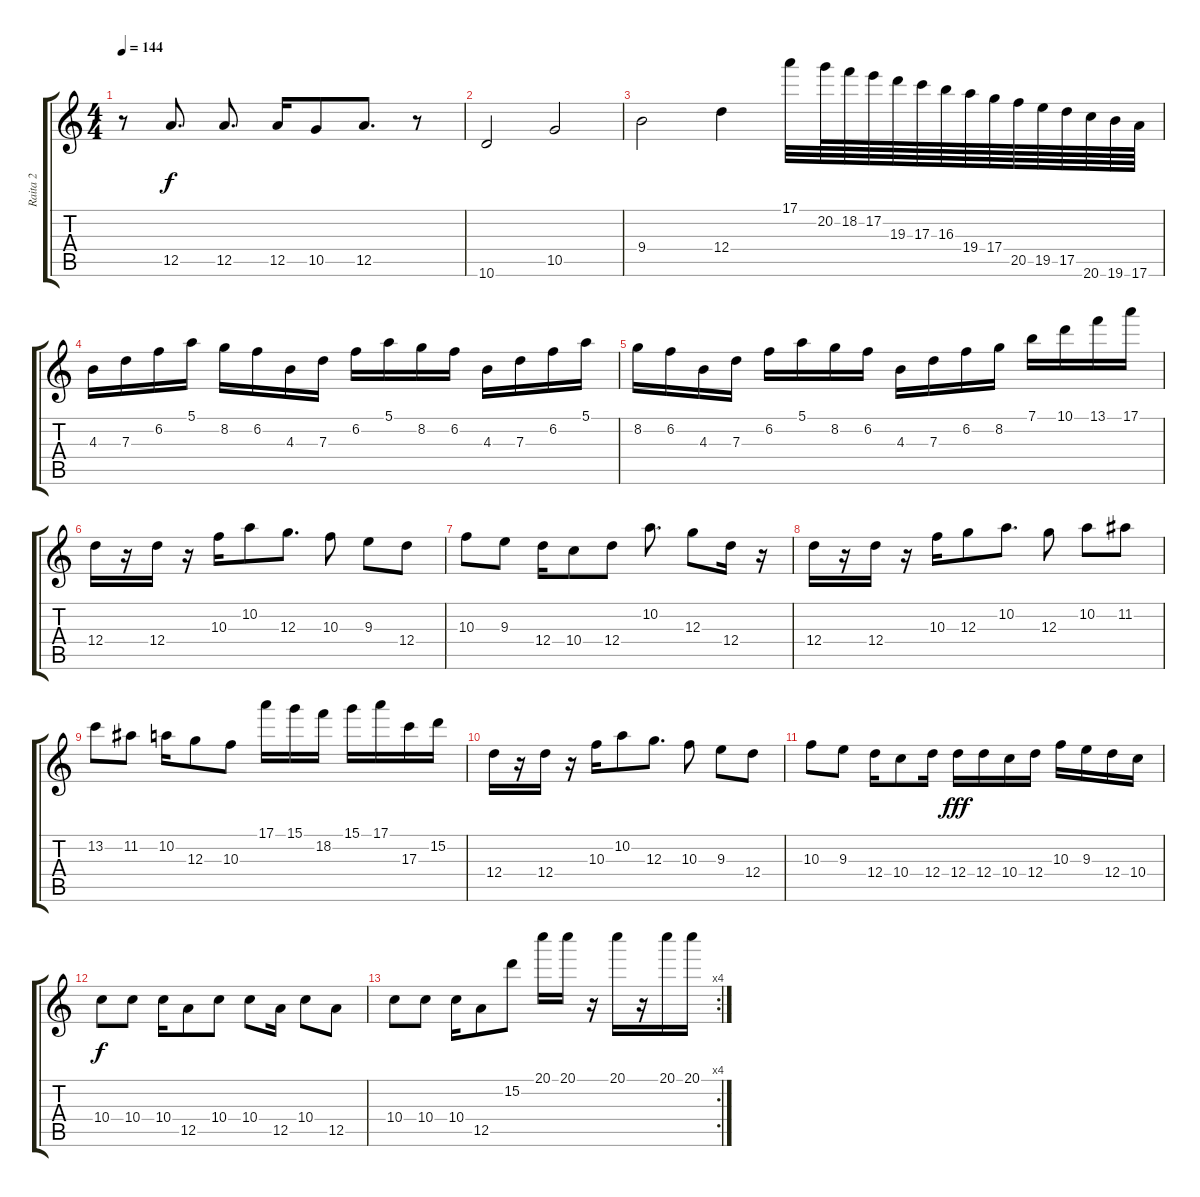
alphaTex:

\track ("Raita 2" "Raita 2") {instrument acousticguitarsteel}
\staff {score tabs}
\tuning (E4 B3 G3 D3 A2 E2) {hide}
\ts (4 4)
\tempo 144
\clef g2
\ks c
r.8{dy f} 12.5.8{d} 12.5.8{d} 12.5.16 10.5.8 12.5.8{d} r.8 |
10.6.2{instrument trumpet} 10.5.2 |
9.4.2 12.4.4{instrument acousticguitarsteel} 17.1.32 20.2.64 18.2.64 17.2.64 19.3.64 17.3.64 16.3.64 19.4.64 17.4.64 20.5.64 19.5.64 17.5.64 20.6.64 19.6.64 17.6.64 |
4.3.16 7.3.16 6.2.16 5.1.16 8.2.16 6.2.16 4.3.16 7.3.16 6.2.16 5.1.16 8.2.16 6.2.16 4.3.16 7.3.16 6.2.16 5.1.16 |
8.2.16 6.2.16 4.3.16 7.3.16 6.2.16 5.1.16 8.2.16 6.2.16 4.3.16 7.3.16 6.2.16 8.2.16 7.1.16 10.1.16 13.1.16 17.1.16 |
12.4.16 r.16 12.4.16 r.16 10.3.16 10.2.8 12.3.8{d} 10.3.8 9.3.8 12.4.8 |
10.3.8 9.3.8 12.4.16 10.4.8 12.4.8 10.2.8{d} 12.3.8 12.4.16 r.16 |
12.4.16 r.16 12.4.16 r.16 10.3.16 12.3.8 10.2.8{d} 12.3.8 10.2.8 11.2.8 |
13.2.8 11.2.8 10.2.16 12.3.8 10.3.8 17.1.16 15.1.16 18.2.16 15.1.16 17.1.16 17.3.16 15.2.16 |
12.4.16 r.16 12.4.16 r.16 10.3.16 10.2.8 12.3.8{d} 10.3.8 9.3.8 12.4.8 |
10.3.8 9.3.8 12.4.16 10.4.8 12.4.16 12.4.16{dy fff} 12.4.16 10.4.16 12.4.16 10.3.16 9.3.16 12.4.16 10.4.16 |
10.4.8{dy f} 10.4.8 10.4.16 12.5.8 10.4.8 10.4.8 12.5.16 10.4.8 12.5.8 |
\rc 4
10.4.8 10.4.8 10.4.16 12.5.8 15.2.8 20.1.16 20.1.16 r.16 20.1.16 r.16 20.1.16 20.1.16
